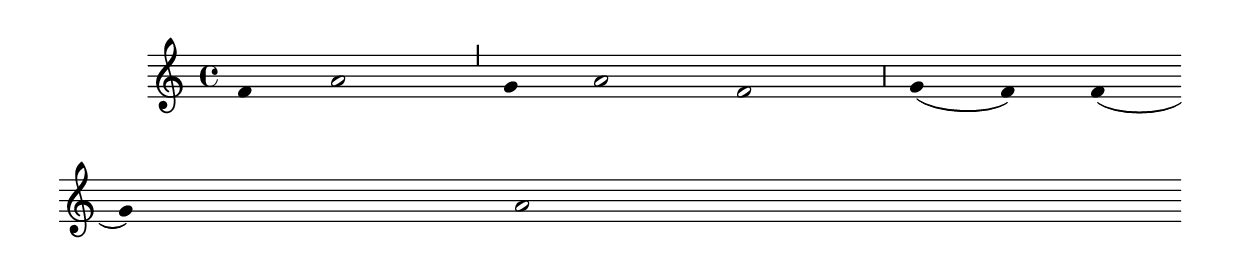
\version "2.2.0"


\header {
texidoc = "Modern  transcriptions  of gregrorian music.
Gregorian music has no measure, no stems; it uses only half and quarter notes,
and two types of barlines, a short one indicating a rest, and a second one
indicating a breath mark."
}


barOne = \notes { \once \override Staff.BarLine  #'bar-size = #2
	\bar "|" }
barTwo = \notes { \once \override Staff.BarLine  #'extra-offset = #'(0 . 2)

		\once \override Staff.BarLine  #'bar-size = #2
	\bar "|" }
\score {

\notes \relative c' {
	\set Score.timing = ##f
	\override Staff.Stem  #'transparent = ##t
	f4 a2 \barTwo g4 a2  f2 \barOne g4( f) f(
	\bar "empty" 
	\break
	g) a2
}

}
